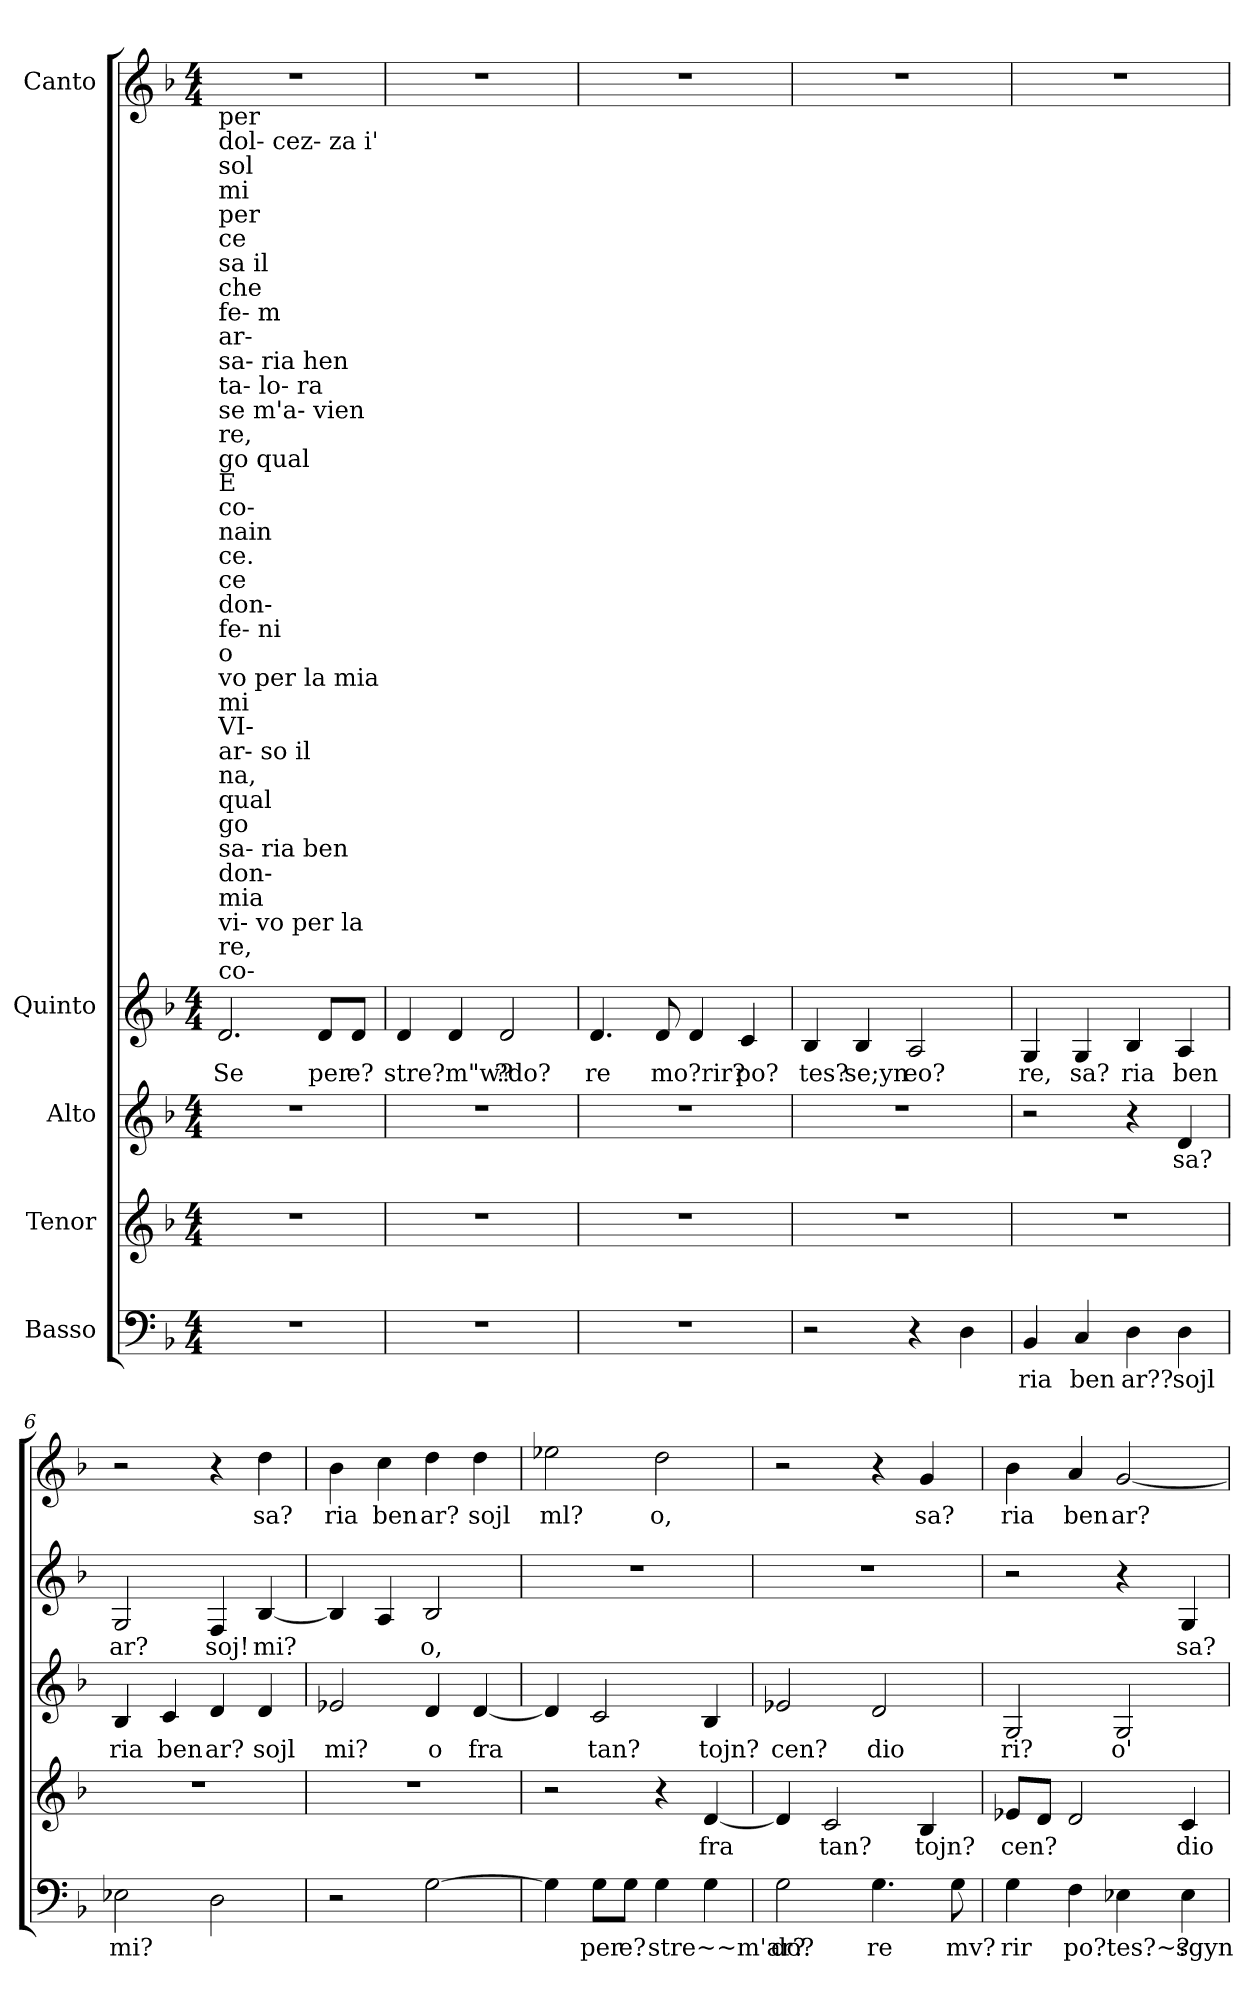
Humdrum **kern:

**kern	**text	**kern	**text	**kern	**text	**kern	**text	**kern	**text
*part5	*part5	*part4	*part4	*part3	*part3	*part2	*part2	*part1	*part1
*staff5	*staff5	*staff4	*staff4	*staff3	*staff3	*staff2	*staff2	*staff1	*staff1
*I"Basso	*	*I"Tenor	*	*I"Alto	*	*I"Quinto	*	*I"Canto	*
*clefF4	*	*clefG2	*	*clefG2	*	*clefG2	*	*clefG2	*
*k[b-]	*	*k[b-]	*	*k[b-]	*	*k[b-]	*	*k[b-]	*
*F:	*	*F:	*	*F:	*	*F:	*	*F:	*
*M4/4	*	*M4/4	*	*M4/4	*	*M4/4	*	*M4/4	*
*MM120	*	*MM120	*	*MM120	*	*MM120	*	*MM120	*
=1	=1	=1	=1	=1	=1	=1	=1	=1	=1
!	!	!	!	!	!	!	!	!LO:TX:b:t=per	!
!	!	!	!	!	!	!	!	!LO:TX:b:t=dol- cez- za i'	!
!	!	!	!	!	!	!	!	!LO:TX:b:t=sol	!
!	!	!	!	!	!	!	!	!LO:TX:b:t=mi	!
!	!	!	!	!	!	!	!	!LO:TX:b:t=per	!
!	!	!	!	!	!	!	!	!LO:TX:b:t=ce	!
!	!	!	!	!	!	!	!	!LO:TX:b:t=sa il	!
!	!	!	!	!	!	!	!	!LO:TX:b:t=che	!
!	!	!	!	!	!	!	!	!LO:TX:b:t=fe- m	!
!	!	!	!	!	!	!	!	!LO:TX:b:t=ar-	!
!	!	!	!	!	!	!	!	!LO:TX:b:t=sa- ria hen	!
!	!	!	!	!	!	!	!	!LO:TX:b:t=ta- lo- ra	!
!	!	!	!	!	!	!	!	!LO:TX:b:t=se m'a- vien	!
!	!	!	!	!	!	!	!	!LO:TX:b:t=re,	!
!	!	!	!	!	!	!	!	!LO:TX:b:t=go qual	!
!	!	!	!	!	!	!	!	!LO:TX:b:t=E	!
!	!	!	!	!	!	!	!	!LO:TX:b:t=co-	!
!	!	!	!	!	!	!	!	!LO:TX:b:t=nain	!
!	!	!	!	!	!	!	!	!LO:TX:b:t=ce.	!
!	!	!	!	!	!	!	!	!LO:TX:b:t=ce	!
!	!	!	!	!	!	!	!	!LO:TX:b:t=don-	!
!	!	!	!	!	!	!	!	!LO:TX:b:t=fe- ni	!
!	!	!	!	!	!	!	!	!LO:TX:b:t=o	!
!	!	!	!	!	!	!	!	!LO:TX:b:t=vo per la mia	!
!	!	!	!	!	!	!	!	!LO:TX:b:t=mi	!
!	!	!	!	!	!	!	!	!LO:TX:b:t=VI-	!
!	!	!	!	!	!	!	!	!LO:TX:b:t=ar- so il	!
!	!	!	!	!	!	!	!	!LO:TX:b:t=na,	!
!	!	!	!	!	!	!	!	!LO:TX:b:t=qual	!
!	!	!	!	!	!	!	!	!LO:TX:b:t=go	!
!	!	!	!	!	!	!	!	!LO:TX:b:t=sa- ria ben	!
!	!	!	!	!	!	!	!	!LO:TX:b:t=don-	!
!	!	!	!	!	!	!	!	!LO:TX:b:t=mia	!
!	!	!	!	!	!	!	!	!LO:TX:b:t=vi- vo per la	!
!	!	!	!	!	!	!	!	!LO:TX:b:t=re,	!
!	!	!	!	!	!	!	!	!LO:TX:b:t=co-	!
!	!	!	!	!	!	!	!LO:LY:b	!	!
1r	.	1r	.	1r	.	2.d/	Se	1r	.
!	!	!	!	!	!	!	!LO:LY:b	!	!
.	.	.	.	.	.	8d/L	per	.	.
!	!	!	!	!	!	!	!LO:LY:b	!	!
.	.	.	.	.	.	8d/J	e?	.	.
=2	=2	=2	=2	=2	=2	=2	=2	=2	=2
!	!	!	!	!	!	!	!LO:LY:b	!	!
1r	.	1r	.	1r	.	4d/	stre?m"w?	1r	.
.	.	.	.	.	.	4d/	.	.	.
!	!	!	!	!	!	!	!LO:LY:b	!	!
.	.	.	.	.	.	2d/	?do?	.	.
=3	=3	=3	=3	=3	=3	=3	=3	=3	=3
!	!	!	!	!	!	!	!LO:LY:b	!	!
1r	.	1r	.	1r	.	4.d/	re	1r	.
!	!	!	!	!	!	!	!LO:LY:b	!	!
.	.	.	.	.	.	8d/	mo?rir?	.	.
.	.	.	.	.	.	4d/	.	.	.
!	!	!	!	!	!	!	!LO:LY:b	!	!
.	.	.	.	.	.	4c/	po?	.	.
=4	=4	=4	=4	=4	=4	=4	=4	=4	=4
!	!	!	!	!	!	!	!LO:LY:b	!	!
2r	.	1r	.	1r	.	4B-/	tes?	1r	.
!	!	!	!	!	!	!	!LO:LY:b	!	!
.	.	.	.	.	.	4B-/	se;yn	.	.
!	!	!	!	!	!	!	!LO:LY:b	!	!
4r	.	.	.	.	.	2A/	eo?	.	.
4D\	.	.	.	.	.	.	.	.	.
=5	=5	=5	=5	=5	=5	=5	=5	=5	=5
!	!LO:LY:b	!	!	!	!	!	!LO:LY:b	!	!
4BB-/	ria	1r	.	2r	.	4G/	re,	1r	.
!	!LO:LY:b	!	!	!	!	!	!LO:LY:b	!	!
4C/	ben	.	.	.	.	4G/	sa?	.	.
!	!LO:LY:b	!	!	!	!	!	!LO:LY:b	!	!
4D\	ar??	.	.	4r	.	4B-/	ria	.	.
!	!LO:LY:b	!	!	!	!LO:LY:b	!	!LO:LY:b	!	!
4D\	sojl	.	.	4d/	sa?	4A/	ben	.	.
=6	=6	=6	=6	=6	=6	=6	=6	=6	=6
!	!LO:LY:b	!	!	!	!LO:LY:b	!	!LO:LY:b	!	!
2E-X\	mi?	1r	.	4B-/	ria	2G/	ar?	2r	.
!	!	!	!	!	!LO:LY:b	!	!	!	!
.	.	.	.	4c/	ben	.	.	.	.
!	!	!	!	!	!LO:LY:b	!	!LO:LY:b	!	!
2D\	.	.	.	4d/	ar?	4F/	soj!	4r	.
!	!	!	!	!	!LO:LY:b	!	!LO:LY:b	!	!LO:LY:b
.	.	.	.	4d/	sojl	[4B-/	mi?	4dd\	sa?
=7	=7	=7	=7	=7	=7	=7	=7	=7	=7
!	!	!	!	!	!LO:LY:b	!	!	!	!LO:LY:b
2r	.	1r	.	2e-X/	mi?	4B-/]	.	4b-\	ria
!	!	!	!	!	!	!	!	!	!LO:LY:b
.	.	.	.	.	.	4A/	.	4cc\	ben
!	!	!	!	!	!LO:LY:b	!	!LO:LY:b	!	!LO:LY:b
[2G\	.	.	.	4d/	o	2B-/	o,	4dd\	ar?
!	!	!	!	!	!LO:LY:b	!	!	!	!LO:LY:b
.	.	.	.	[4d/	fra	.	.	4dd\	sojl
=8	=8	=8	=8	=8	=8	=8	=8	=8	=8
!	!	!	!	!	!	!	!	!	!LO:LY:b
4G\]	.	2r	.	4d/]	.	1r	.	2ee-X\	ml?
!	!LO:LY:b	!	!	!	!LO:LY:b	!	!	!	!
8G\L	per	.	.	2c/	tan?	.	.	.	.
!	!LO:LY:b	!	!	!	!	!	!	!	!
8G\J	e?	.	.	.	.	.	.	.	.
!	!LO:LY:b	!	!	!	!	!	!	!	!LO:LY:b
4G\	stre~~m'ar?	4r	.	.	.	.	.	2dd\	o,
!	!	!	!LO:LY:b	!	!LO:LY:b	!	!	!	!
4G\	.	[4d/	fra	4B-/	tojn?	.	.	.	.
=9	=9	=9	=9	=9	=9	=9	=9	=9	=9
!	!LO:LY:b	!	!	!	!LO:LY:b	!	!	!	!
2G\	do?	4d/]	.	2e-X/	cen?	1r	.	2r	.
!	!	!	!LO:LY:b	!	!	!	!	!	!
.	.	2c/	tan?	.	.	.	.	.	.
!	!LO:LY:b	!	!	!	!LO:LY:b	!	!	!	!
4.G\	re	.	.	2d/	dio	.	.	4r	.
!	!	!	!LO:LY:b	!	!	!	!	!	!LO:LY:b
.	.	4B-/	tojn?	.	.	.	.	4g/	sa?
!	!LO:LY:b	!	!	!	!	!	!	!	!
8G\	mv?	.	.	.	.	.	.	.	.
=10	=10	=10	=10	=10	=10	=10	=10	=10	=10
!	!LO:LY:b	!	!LO:LY:b	!	!LO:LY:b	!	!	!	!LO:LY:b
4G\	rir	8e-X/L	cen?	2G/	ri?	2r	.	4b-\	ria
.	.	8d/J	.	.	.	.	.	.	.
!	!LO:LY:b	!	!	!	!	!	!	!	!LO:LY:b
4F\	po?	2d/	.	.	.	.	.	4a/	ben
!	!LO:LY:b	!	!	!	!LO:LY:b	!	!	!	!LO:LY:b
4E-X\	tes?~?	.	.	2G/	o'	4r	.	[2g/	ar?
!	!LO:LY:b	!	!LO:LY:b	!	!	!	!LO:LY:b	!	!
4E-\	sgyn	4c/	dio	.	.	4G/	sa?	.	.
=	=	=	=	=	=	=	=	=	=
*-	*-	*-	*-	*-	*-	*-	*-	*-	*-
